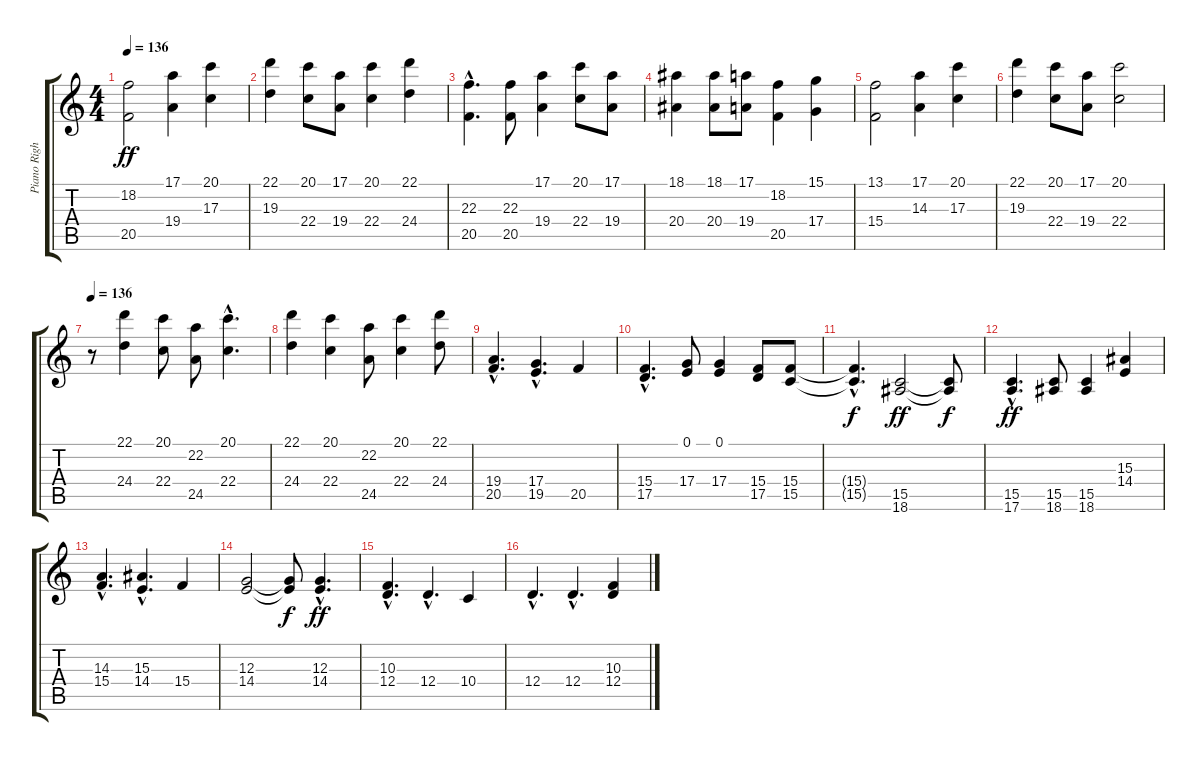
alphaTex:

\track ("Piano Right Hand" "Piano Righ") {instrument acousticgrandpiano}
\staff {score tabs}
\tuning (E4 B3 G3 D3 A2 E2) {hide}
\ts (4 4)
\tempo 136
\tempo 120
\tempo 136
\clef g2
\ks c
(18.2 20.5).2{dy ff instrument acousticgrandpiano} (17.1 19.4).4 (20.1 17.3).4 |
(22.1 19.3).4 (20.1 22.4).8 (17.1 19.4).8 (20.1 22.4).4 (22.1 24.4).4 |
(22.3{hac} 20.5{hac}).4{d} (22.3 20.5).8 (17.1 19.4).4 (20.1 22.4).8 (17.1 19.4).8 |
(18.1 20.4).4 (18.1 20.4).8 (17.1 19.4).8 (18.2 20.5).4 (15.1 17.4).4 |
(13.1 15.4).2 (17.1 14.3).4 (20.1 17.3).4 |
(22.1 19.3).4 (20.1 22.4).8 (17.1 19.4).8 (20.1 22.4).2 |
\tempo 136
r.8 (22.1 24.4).4 (20.1 22.4).8 (22.2 24.5).8 (20.1{hac} 22.4{hac}).4{d} |
(22.1 24.4).4 (20.1 22.4).4 (22.2 24.5).8 (20.1 22.4).4 (22.1 24.4).8 |
(19.4{hac} 20.5{hac}).4{d} (17.4{hac} 19.5{hac}).4{d} 20.5.4 |
(15.4{hac} 17.5{hac}).4{d} (0.1 17.4).8 (0.1 17.4).4 (15.4 17.5).8 (15.4 15.5).8 |
(15.4{hac t} 15.5{hac t}).4{d dy f} (15.5 18.6).2{dy ff} (15.5{t} 18.6{t}).8{dy f} |
(15.5{hac} 17.6{hac}).4{d dy ff} (15.5 18.6).8 (15.5 18.6).4 (15.3 14.4).4 |
(14.3{hac} 15.4{hac}).4{d} (15.3{hac} 14.4{hac}).4{d} 15.4.4 |
(12.3 14.4).2 (12.3{t} 14.4{t}).8{dy f} (12.3{hac} 14.4{hac}).4{d dy ff} |
(10.3{hac} 12.4{hac}).4{d} 12.4{hac}.4{d} 10.4.4 |
12.4{hac}.4{d} 12.4{hac}.4{d} (10.3 12.4).4
